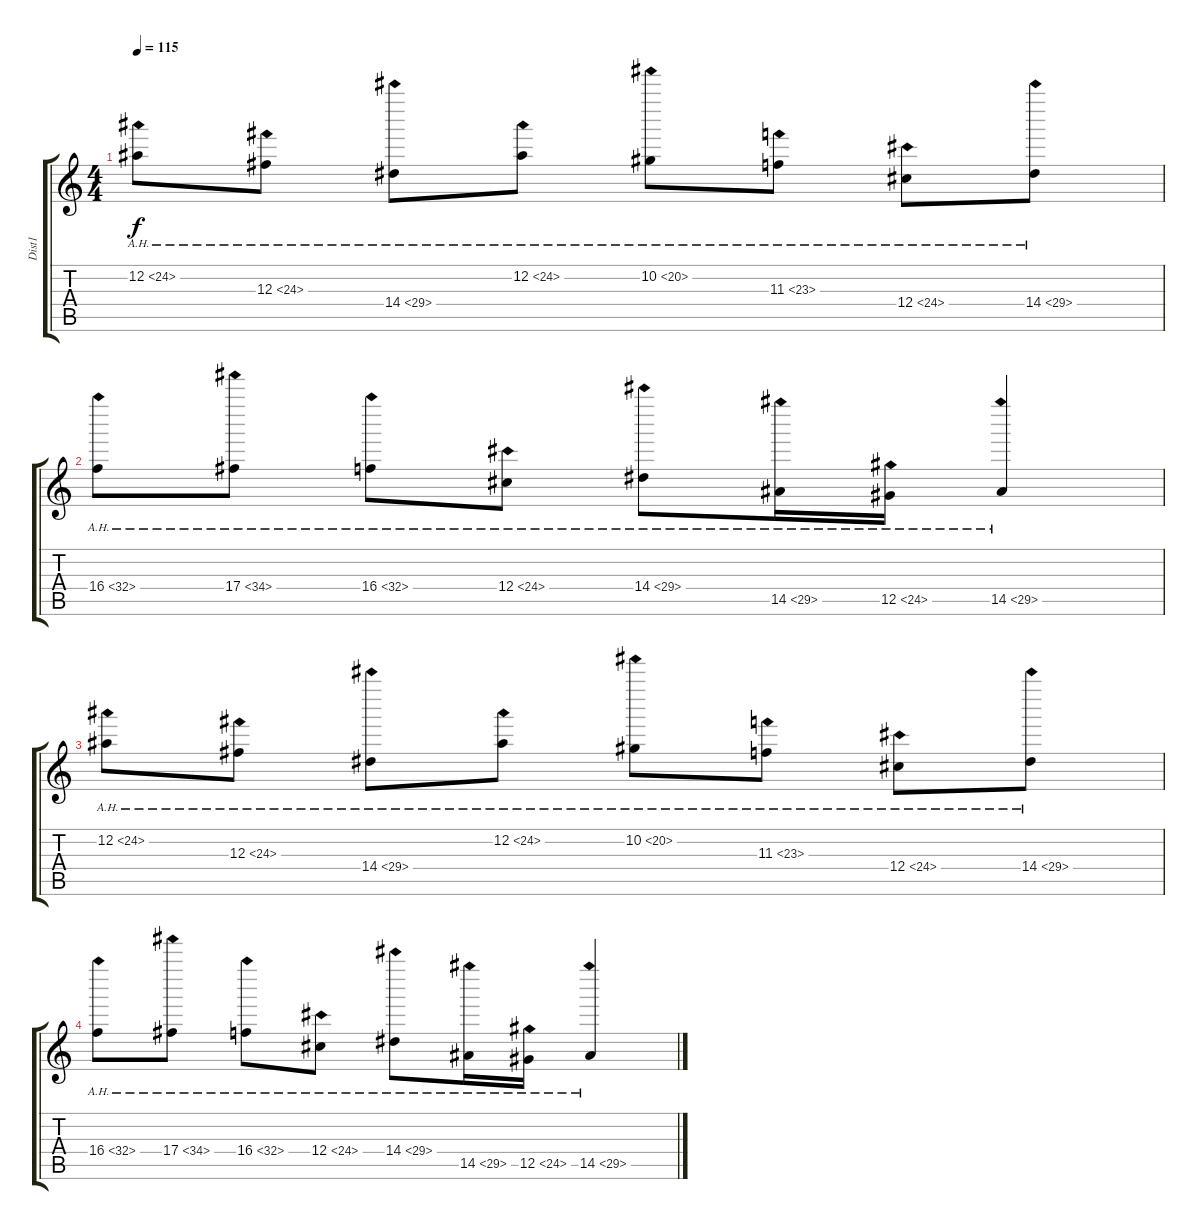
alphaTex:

\track ("Dist1" "Dist1") {instrument distortionguitar}
\staff {score tabs}
\tuning (Eb4 Bb3 Gb3 Db3 Ab2 Eb2) {hide}
\ts (4 4)
\tempo 115
\clef g2
\ks c
12.2{ah 12}.8{dy f} 12.3{ah 12}.8 14.4{ah 15}.8 12.2{ah 12}.8 10.2{ah 10}.8 11.3{ah 12}.8 12.4{ah 12}.8 14.4{ah 15}.8 |
16.4{ah 16}.8 17.4{ah 17}.8 16.4{ah 16}.8 12.4{ah 12}.8 14.4{ah 15}.8 14.5{ah 15}.16 12.5{ah 12}.16 14.5{ah 15}.4 |
12.2{ah 12}.8 12.3{ah 12}.8 14.4{ah 15}.8 12.2{ah 12}.8 10.2{ah 10}.8 11.3{ah 12}.8 12.4{ah 12}.8 14.4{ah 15}.8 |
16.4{ah 16}.8 17.4{ah 17}.8 16.4{ah 16}.8 12.4{ah 12}.8 14.4{ah 15}.8 14.5{ah 15}.16 12.5{ah 12}.16 14.5{ah 15}.4
